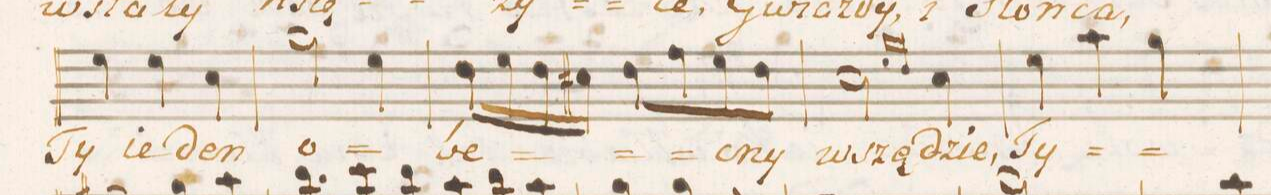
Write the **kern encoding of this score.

**kern	**text
*I"Soprano.	*
*clefC1	*
*k[f#c#g#]	*
*M3/4	*
4cc#\	Ty
4cc#\	ie-
4a\	-den
=18	=18
2ee\	o-
4cc#\	.
=19	=19
16b\LL	-be-
16cc#\	.
16b\	.
16a#X\JJ	.
8b\L	.
8dd\	.
8cc#\	-cny
8b\J	.
=20	=20
2a\	wszę-
16qqcc#/LL	.
16qqb/JJ	.
4a\	-dzie,
=21	=21
4cc#\	Ty
4ff#\	.
4ee\	.
=22	=22
*-	*-
